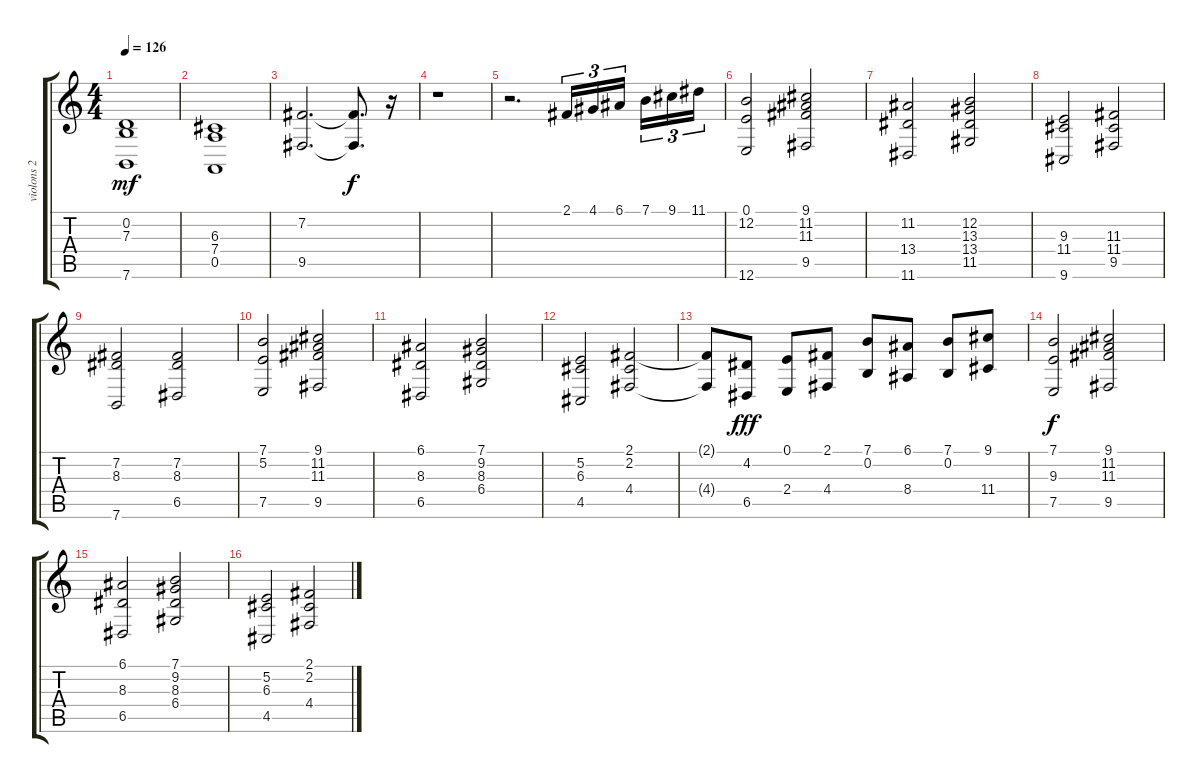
\track ("violons 2" "violons 2") {instrument stringensemble1}
\staff {score tabs}
\tuning (E4 B3 G3 D3 A2 E2) {hide}
\ts (4 4)
\tempo 126
\clef g2
\ks c
(0.2 7.3 7.6).1{dy mf} |
(6.3 7.4 0.5).1 |
(7.2 9.5).2{d} (7.2{t} 9.5{t}).8{d dy f} r.16 |
r.1 |
r.2{d} 2.1.16{tu (3 2)} 4.1.16{tu (3 2)} 6.1.16{tu (3 2)} 7.1.16{tu (3 2)} 9.1.16{tu (3 2)} 11.1.16{tu (3 2)} |
(0.1 12.2 12.6).2 (9.1 11.2 11.3 9.5).2 |
(11.2 13.4 11.6).2 (12.2 13.3 13.4 11.5).2 |
(9.3 11.4 9.6).2 (11.3 11.4 9.5).2 |
(7.2 8.3 7.6).2 (7.2 8.3 6.5).2 |
(7.1 5.2 7.5).2 (9.1 11.2 11.3 9.5).2 |
(6.1 8.3 6.5).2 (7.1 9.2 8.3 6.4).2 |
(5.2 6.3 4.5).2 (2.1 2.2 4.4).2 |
(2.1{t} 4.4{t}).8 (4.2 6.5).8{dy fff} (0.1 2.4).8 (2.1 4.4).8 (7.1 0.2).8 (6.1 8.4).8 (7.1 0.2).8 (9.1 11.4).8 |
(7.1 9.3 7.5).2{dy f} (9.1 11.2 11.3 9.5).2 |
(6.1 8.3 6.5).2 (7.1 9.2 8.3 6.4).2 |
(5.2 6.3 4.5).2 (2.1 2.2 4.4).2
